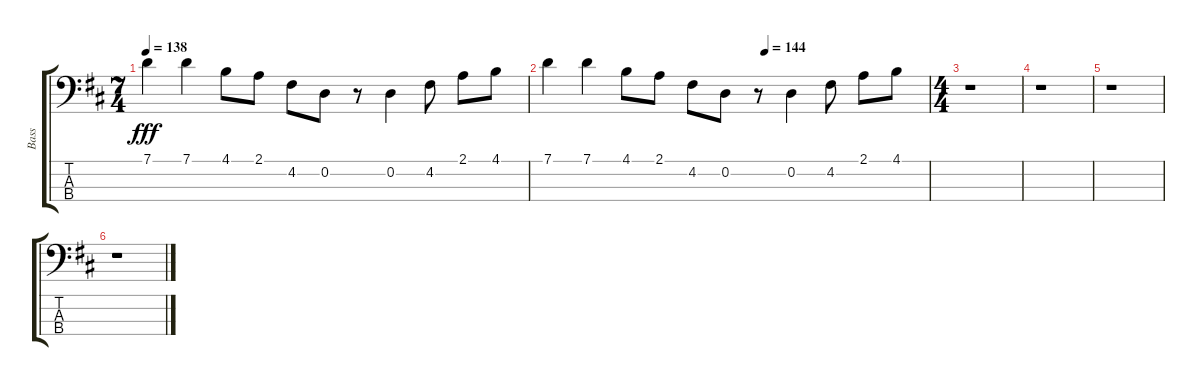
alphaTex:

\track ("Bass" "Bass") {instrument electricbassfinger}
\staff {score tabs}
\tuning (G2 D2 A1 D1) {hide}
\ts (7 4)
\tempo 138
\clef f4
\ks d
7.1.4{dy fff} 7.1.4 4.1.8 2.1.8 4.2.8 0.2.8 r.8 0.2.4 4.2.8 2.1.8 4.1.8 |
\tempo (144 0.5714285714285714)
7.1.4 7.1.4 4.1.8 2.1.8 4.2.8 0.2.8 r.8 0.2.4 4.2.8 2.1.8 4.1.8 |
\ts (4 4)
r.1 |
r.1 |
r.1 |
r.1
